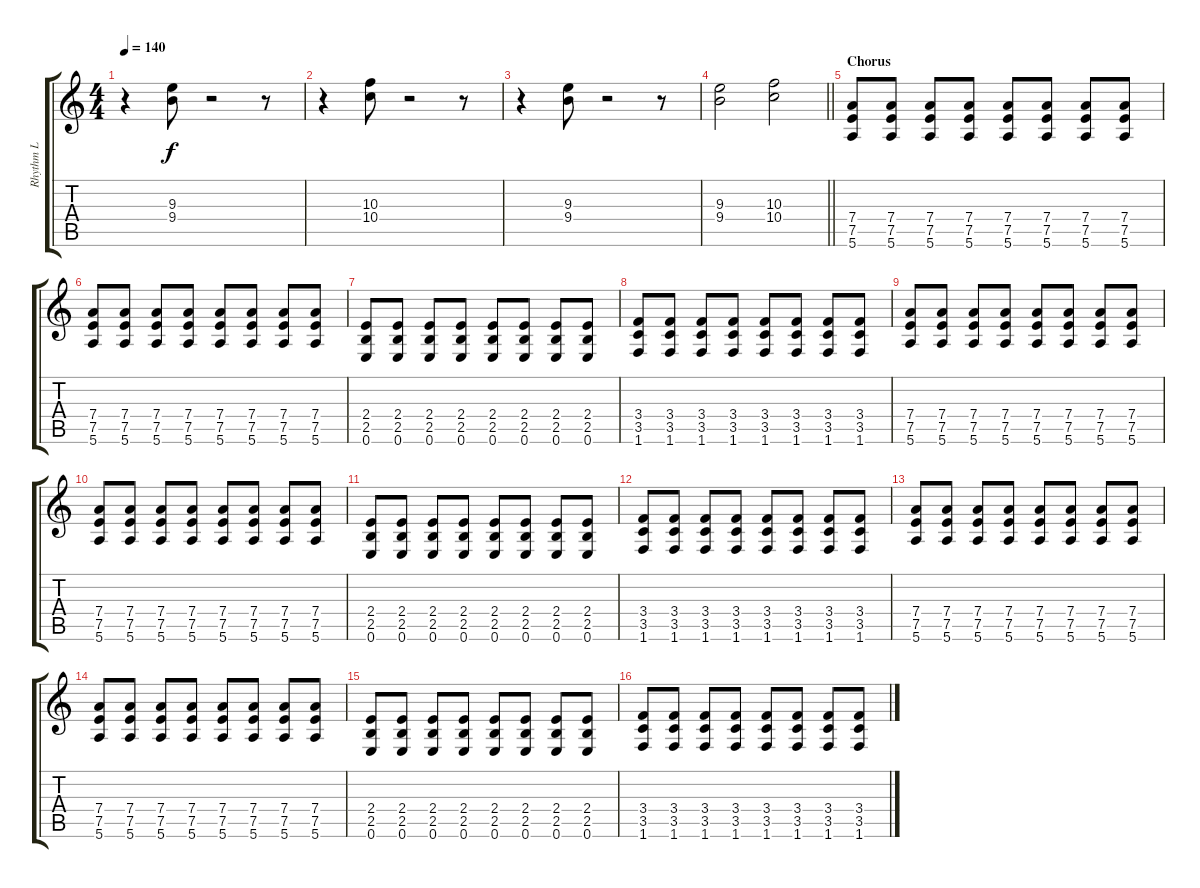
\track ("Rhythm L" "Rhythm L") {instrument distortionguitar}
\staff {score tabs}
\tuning (E4 B3 G3 D3 A2 E2) {hide}
\ts (4 4)
\tempo 140
\clef g2
\ks c
r.4{dy f} (9.3 9.4).8 r.2 r.8 |
r.4 (10.3 10.4).8 r.2 r.8 |
r.4 (9.3 9.4).8 r.2 r.8 |
\barLineRight lightlight
(9.3 9.4).2 (10.3 10.4).2 |
\section ("" "Chorus")
(7.4 7.5 5.6).8 (7.4 7.5 5.6).8 (7.4 7.5 5.6).8 (7.4 7.5 5.6).8 (7.4 7.5 5.6).8 (7.4 7.5 5.6).8 (7.4 7.5 5.6).8 (7.4 7.5 5.6).8 |
(7.4 7.5 5.6).8 (7.4 7.5 5.6).8 (7.4 7.5 5.6).8 (7.4 7.5 5.6).8 (7.4 7.5 5.6).8 (7.4 7.5 5.6).8 (7.4 7.5 5.6).8 (7.4 7.5 5.6).8 |
(2.4 2.5 0.6).8 (2.4 2.5 0.6).8 (2.4 2.5 0.6).8 (2.4 2.5 0.6).8 (2.4 2.5 0.6).8 (2.4 2.5 0.6).8 (2.4 2.5 0.6).8 (2.4 2.5 0.6).8 |
(3.4 3.5 1.6).8 (3.4 3.5 1.6).8 (3.4 3.5 1.6).8 (3.4 3.5 1.6).8 (3.4 3.5 1.6).8 (3.4 3.5 1.6).8 (3.4 3.5 1.6).8 (3.4 3.5 1.6).8 |
(7.4 7.5 5.6).8 (7.4 7.5 5.6).8 (7.4 7.5 5.6).8 (7.4 7.5 5.6).8 (7.4 7.5 5.6).8 (7.4 7.5 5.6).8 (7.4 7.5 5.6).8 (7.4 7.5 5.6).8 |
(7.4 7.5 5.6).8 (7.4 7.5 5.6).8 (7.4 7.5 5.6).8 (7.4 7.5 5.6).8 (7.4 7.5 5.6).8 (7.4 7.5 5.6).8 (7.4 7.5 5.6).8 (7.4 7.5 5.6).8 |
(2.4 2.5 0.6).8 (2.4 2.5 0.6).8 (2.4 2.5 0.6).8 (2.4 2.5 0.6).8 (2.4 2.5 0.6).8 (2.4 2.5 0.6).8 (2.4 2.5 0.6).8 (2.4 2.5 0.6).8 |
(3.4 3.5 1.6).8 (3.4 3.5 1.6).8 (3.4 3.5 1.6).8 (3.4 3.5 1.6).8 (3.4 3.5 1.6).8 (3.4 3.5 1.6).8 (3.4 3.5 1.6).8 (3.4 3.5 1.6).8 |
(7.4 7.5 5.6).8 (7.4 7.5 5.6).8 (7.4 7.5 5.6).8 (7.4 7.5 5.6).8 (7.4 7.5 5.6).8 (7.4 7.5 5.6).8 (7.4 7.5 5.6).8 (7.4 7.5 5.6).8 |
(7.4 7.5 5.6).8 (7.4 7.5 5.6).8 (7.4 7.5 5.6).8 (7.4 7.5 5.6).8 (7.4 7.5 5.6).8 (7.4 7.5 5.6).8 (7.4 7.5 5.6).8 (7.4 7.5 5.6).8 |
(2.4 2.5 0.6).8 (2.4 2.5 0.6).8 (2.4 2.5 0.6).8 (2.4 2.5 0.6).8 (2.4 2.5 0.6).8 (2.4 2.5 0.6).8 (2.4 2.5 0.6).8 (2.4 2.5 0.6).8 |
(3.4 3.5 1.6).8 (3.4 3.5 1.6).8 (3.4 3.5 1.6).8 (3.4 3.5 1.6).8 (3.4 3.5 1.6).8 (3.4 3.5 1.6).8 (3.4 3.5 1.6).8 (3.4 3.5 1.6).8
